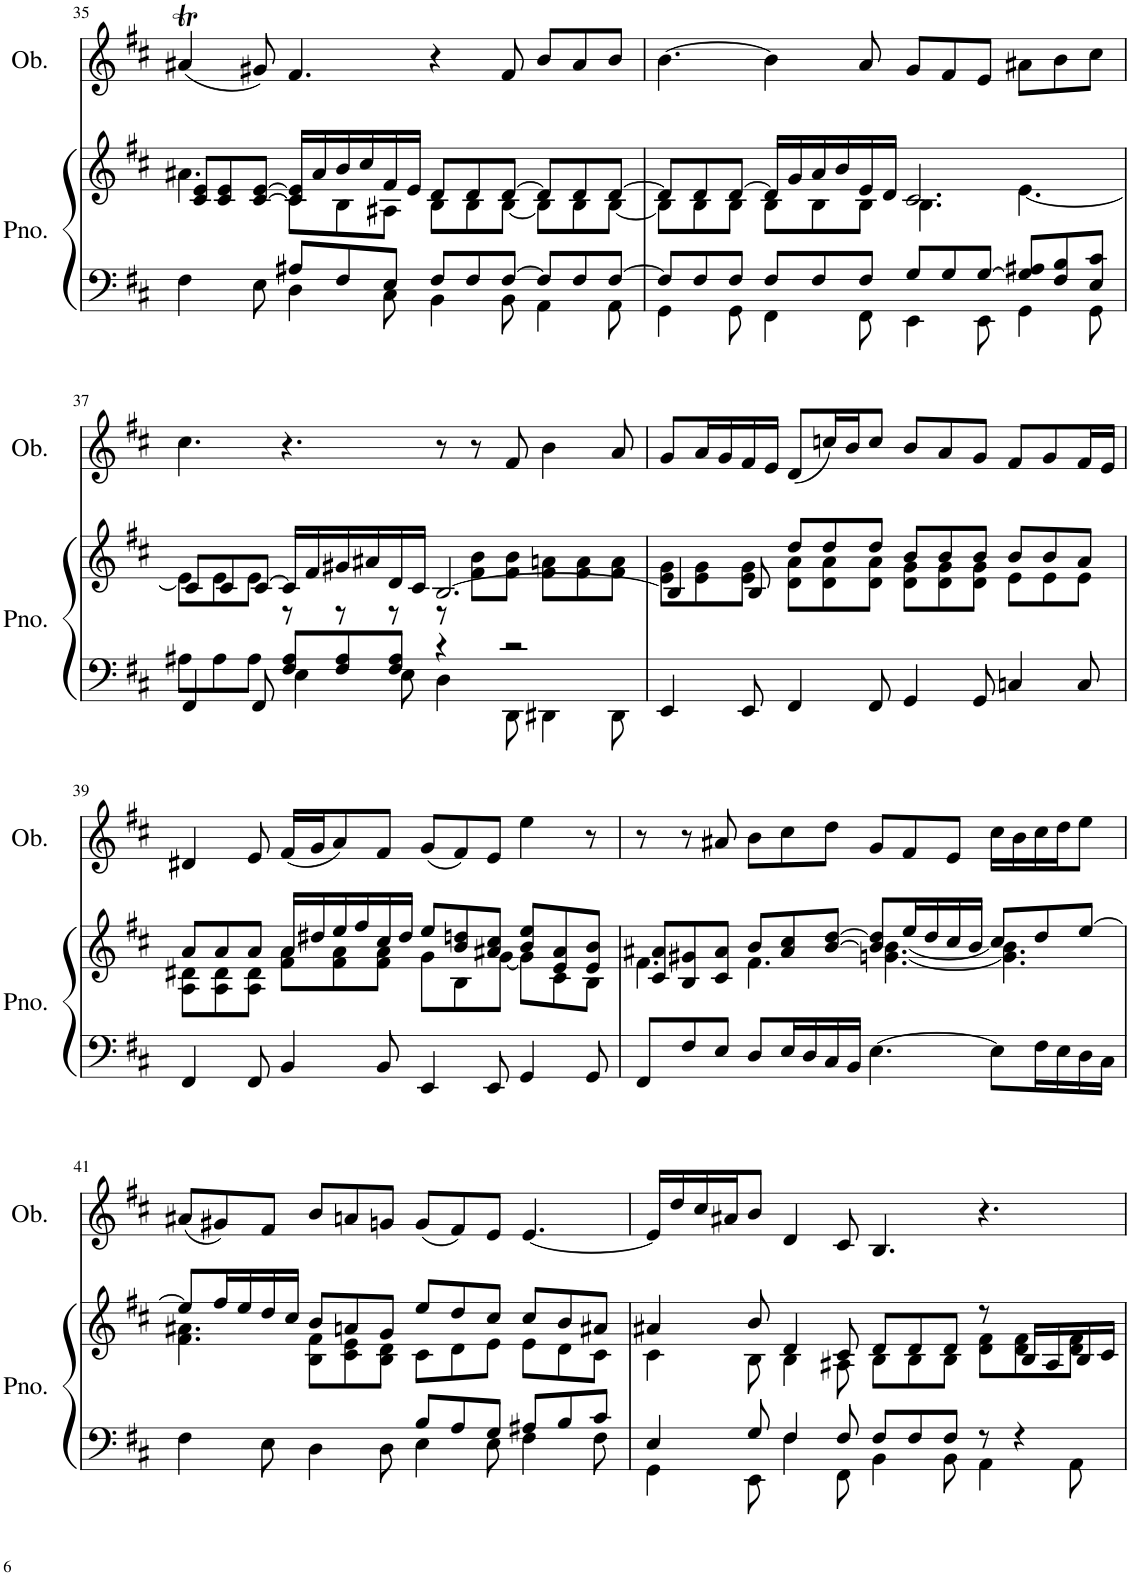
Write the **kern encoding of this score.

**kern	**kern	**kern
*part2	*part2	*part1
*staff3	*staff2	*staff1
*I"Piano	*	*I"Oboe
*I'Pno.	*	*I'Ob.
!!LO:PB:g=z
*clefF4	*clefG2	*clefG2
*k[f#c#]	*k[f#c#]	*k[f#c#]
*M12/8	*M12/8	*M12/8
=35	=35	=35
*^	*^	*
4F#\	4.ryy	8c#/ 8e/L	4.a#X\	(4a#Xt/
.	.	8c#/ 8e/	.	.
8E\	.	[8c#/ [8e/J	.	8g#X/)
8A#X/L	4D\	16c#/] 16e/]LL	8c#\L	4.f#/
.	.	16a#/	.	.
8F#/	.	16b/	8B\	.
.	.	16cc#/	.	.
8E/J	8C#\	16f#/	8A#X\J	.
.	.	16e/JJ	.	.
8F#/L	4BB\	8d/L	8B\L	4r
8F#/	.	8d/	8B\	.
[8F#/J	8BB\	[8d/J	[8B\J	8f#/
8F#/L]	4AA\	8d/L]	8B\L]	8b/L
8F#/	.	8d/	8B\	8a#/
[8F#/J	8AA\	[8d/J	[8B\J	8b/J
=36	=36	=36	=36	=36
8F#/L]	4GG\	8d/L]	8B\L]	[4.b\
8F#/	.	8d/	8B\	.
8F#/J	8GG\	[8d/J	8B\J	.
8F#/L	4FF#\	16d/LL]	8B\L	4b\]
.	.	16g/	.	.
8F#/	.	16a/	8B\	.
.	.	16b/	.	.
8F#/J	8FF#\	16e/	8B\J	8a/
.	.	16d/JJ	.	.
8G/L	4EE\	2.c#/	4.B\	8g/L
8G/	.	.	.	8f#/
[8G/J	8EE\	.	.	8e/J
8G/] 8A#X/L	4GG\	.	[4.e\	8a#X\L
8F#/ 8B/	.	.	.	8b\
8E/ 8c#/J	8GG\	.	.	8cc#\J
!!LO:LB:g=z
=37	=37	=37	=37	=37
4FF#/	8A#X\L	8c#/L	8e\L]	4.cc#\
.	8A#\	8c#/	8e\	.
8FF#/	8A#\J	[8c#/J	8e\J	.
8F#/ 8A#/L	4E\	16c#/LL]	8r	4.r
.	.	16f#/	.	.
8F#/ 8A#/	.	16g#X/	8r	.
.	.	16a#X/	.	.
8F#/ 8A#/J	8E\	16d/	8r	.
.	.	16c#/JJ	.	.
4r	4D\	[2.B/	8r	8r
.	.	.	8f#\ 8b\L	8r
2r	8DD\	.	8f#\ 8b\J	8f#/
.	4DD#X\	.	8f#\ 8an\L	4b\
.	.	.	8f#\ 8a\	.
.	8DD#\	.	8f#\ 8a\J	8a/
*v	*v	*	*	*
=38	=38	=38	=38
4EE/	4B/]	8e\ 8g\L	8g/L
.	.	8e\ 8g\	16a/L
.	.	.	16g/
8EE/	8B/	8e\ 8g\J	16f#/
.	.	.	16e/JJ
4FF#/	8dd/L	8d\ 8a\L	(8d/L
.	8dd/	8d\ 8a\	16ccn/L)
.	.	.	16b/J
8FF#/	8dd/J	8d\ 8a\J	8cc/J
4GG/	8b/L	8d\ 8g\L	8b/L
.	8b/	8d\ 8g\	8a/
8GG/	8b/J	8d\ 8g\J	8g/J
4Cn/	8b/L	8e\L	8f#/L
.	8b/	8e\	8g/
8C/	8a/J	8e\J	16f#/L
.	.	.	16e/JJ
!!LO:LB:g=z
=39	=39	=39	=39
4FF#/	8a/L	8A\ 8d#X\L	4d#X/
.	8a/	8A\ 8d#\	.
8FF#/	8a/J	8A\ 8d#\J	8e/
4BB/	16a/LL	8f#\ 8a\L	(16f#/LL
.	16dd#X/	.	16g/J
.	16ee/	8f#\ 8a\	8a/)
.	16ff#/	.	.
8BB/	16cc#/	8f#\ 8a\J	8f#/J
.	16dd#/JJ	.	.
4EE/	8ee/L	8g\L	(8g/L
.	8b/ 8ddn/	8B\	8f#/)
8EE/	8a#X/ 8cc#/J	[8g\J	8e/J
4GG/	8b/ 8ee/L	8g\L]	4ee\
.	8e/ 8a#/	8c#\	.
8GG/	8e/ 8b/J	8B\J	8r
=40	=40	=40	=40
8FF#/L	8c#/ 8a#X/L	4.f#\	8r
8F#/	8B/ 8g#X/	.	8r
8E/J	8c#/ 8a#/J	.	8a#X/
8D/L	8b/L	4.f#\	8b\L
16E/L	8a#/ 8cc#/	.	8cc#\
16D/	.	.	.
16C#/	[8b/ [8dd/J	.	8dd\J
16BB/JJ	.	.	.
[4.E\	8b/] 8dd/]L	[4.gn\ [4.b\	8g/L
.	16ee/L	.	8f#/
.	16dd/	.	.
.	16cc#/	.	8e/J
.	16b/JJ	.	.
8E\L]	8cc#/L	4.g\] 4.b\]	16cc#\LL
.	.	.	16b\
16F#\L	8dd/	.	16cc#\
16E\	.	.	16dd\J
16D\	[8ee/J	.	8ee\J
16C#\JJ	.	.	.
!!LO:LB:g=z
=41	=41	=41	=41
*^	*	*	*
4F#\	2.ryy	8ee/L]	4.f#\ 4.a#X\	(8a#X/L
.	.	16ff#/L	.	8g#X/)
.	.	16ee/	.	.
8E\	.	16dd/	.	8f#/J
.	.	16cc#/JJ	.	.
4D\	.	8b/L	8B\ 8f#\L	8b/L
.	.	8an/	8c#\ 8e\	8an/
8D\	.	8g/J	8B\ 8d\J	8gn/J
8B/L	4E\	8ee/L	8c#\L	(8g/L
8A/	.	8dd/	8d\	8f#/)
8G/J	8E\	8cc#/J	8e\J	8e/J
8A#X/L	4F#\	8cc#/L	8e\L	[4.e/
8B/	.	8b/	8d\	.
8c#/J	8F#\	8a#X/J	8c#\J	.
=42	=42	=42	=42	=42
4E/	4GG\	4a#X/	4c#\	16e/LL]
.	.	.	.	16dd/
.	.	.	.	16cc#/
.	.	.	.	16a#X/J
8G/	8EE\	8b/	8B\	8b/J
4F#/	4F#\	4d/	4B\	4d/
8F#/	8FF#\	8c#/	8A#X\	8c#/
8F#/L	4BB\	8d/L	8B\L	4.B/
8F#/	.	8d/	8B\	.
8F#/J	8BB\	8d/J	8B\J	.
8r	4AA\	8r	8d\ 8f#\L	4.r
4r	.	16B/LL	8d\ 8f#\	.
.	.	16A#/	.	.
.	8AA\	16B/	8d\ 8f#\J	.
.	.	16c#/JJ	.	.
*v	*v	*	*	*
*	*v	*v	*
=	=	=
*-	*-	*-
